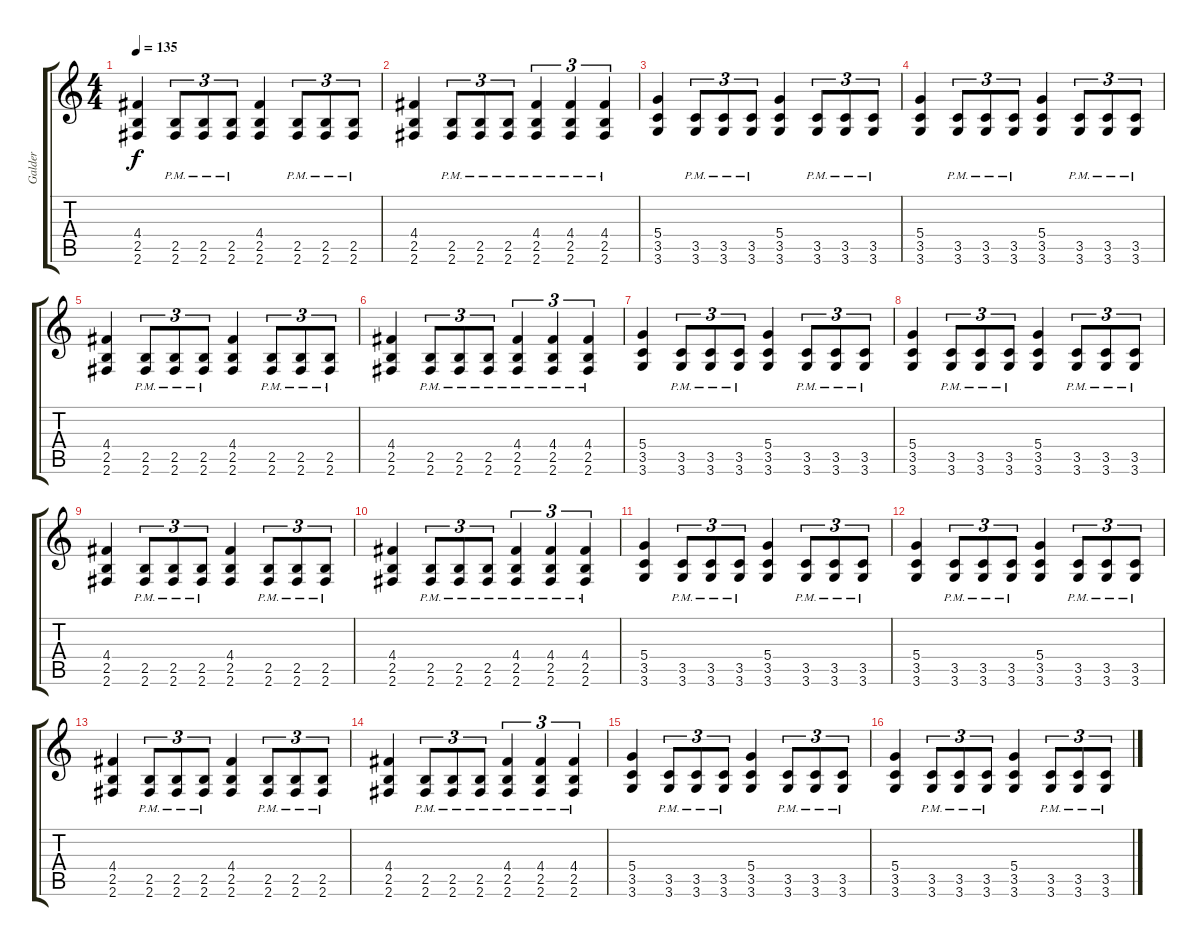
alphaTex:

\track ("Galder" "Galder") {instrument overdrivenguitar}
\staff {score tabs}
\tuning (E4 B3 G3 D3 A2 E2) {hide}
\ts (4 4)
\tempo 135
\clef g2
\ks c
(4.4 2.5 2.6).4{dy f} (2.5{pm} 2.6{pm}).8{tu (3 2)} (2.5{pm} 2.6{pm}).8{tu (3 2)} (2.5{pm} 2.6{pm}).8{tu (3 2)} (4.4 2.5 2.6).4 (2.5{pm} 2.6{pm}).8{tu (3 2)} (2.5{pm} 2.6{pm}).8{tu (3 2)} (2.5{pm} 2.6{pm}).8{tu (3 2)} |
(4.4 2.5 2.6).4 (2.5{pm} 2.6{pm}).8{tu (3 2)} (2.5{pm} 2.6{pm}).8{tu (3 2)} (2.5{pm} 2.6{pm}).8{tu (3 2)} (4.4{pm} 2.5{pm} 2.6{pm}).4{tu (3 2)} (4.4{pm} 2.5{pm} 2.6{pm}).4{tu (3 2)} (4.4{pm} 2.5{pm} 2.6{pm}).4{tu (3 2)} |
(5.4 3.5 3.6).4 (3.5{pm} 3.6{pm}).8{tu (3 2)} (3.5{pm} 3.6{pm}).8{tu (3 2)} (3.5{pm} 3.6{pm}).8{tu (3 2)} (5.4 3.5 3.6).4 (3.5{pm} 3.6{pm}).8{tu (3 2)} (3.5{pm} 3.6{pm}).8{tu (3 2)} (3.5{pm} 3.6{pm}).8{tu (3 2)} |
(5.4 3.5 3.6).4 (3.5{pm} 3.6{pm}).8{tu (3 2)} (3.5{pm} 3.6{pm}).8{tu (3 2)} (3.5{pm} 3.6{pm}).8{tu (3 2)} (5.4 3.5 3.6).4 (3.5{pm} 3.6{pm}).8{tu (3 2)} (3.5{pm} 3.6{pm}).8{tu (3 2)} (3.5{pm} 3.6{pm}).8{tu (3 2)} |
(4.4 2.5 2.6).4 (2.5{pm} 2.6{pm}).8{tu (3 2)} (2.5{pm} 2.6{pm}).8{tu (3 2)} (2.5{pm} 2.6{pm}).8{tu (3 2)} (4.4 2.5 2.6).4 (2.5{pm} 2.6{pm}).8{tu (3 2)} (2.5{pm} 2.6{pm}).8{tu (3 2)} (2.5{pm} 2.6{pm}).8{tu (3 2)} |
(4.4 2.5 2.6).4 (2.5{pm} 2.6{pm}).8{tu (3 2)} (2.5{pm} 2.6{pm}).8{tu (3 2)} (2.5{pm} 2.6{pm}).8{tu (3 2)} (4.4{pm} 2.5{pm} 2.6{pm}).4{tu (3 2)} (4.4{pm} 2.5{pm} 2.6{pm}).4{tu (3 2)} (4.4{pm} 2.5{pm} 2.6{pm}).4{tu (3 2)} |
(5.4 3.5 3.6).4 (3.5{pm} 3.6{pm}).8{tu (3 2)} (3.5{pm} 3.6{pm}).8{tu (3 2)} (3.5{pm} 3.6{pm}).8{tu (3 2)} (5.4 3.5 3.6).4 (3.5{pm} 3.6{pm}).8{tu (3 2)} (3.5{pm} 3.6{pm}).8{tu (3 2)} (3.5{pm} 3.6{pm}).8{tu (3 2)} |
(5.4 3.5 3.6).4 (3.5{pm} 3.6{pm}).8{tu (3 2)} (3.5{pm} 3.6{pm}).8{tu (3 2)} (3.5{pm} 3.6{pm}).8{tu (3 2)} (5.4 3.5 3.6).4 (3.5{pm} 3.6{pm}).8{tu (3 2)} (3.5{pm} 3.6{pm}).8{tu (3 2)} (3.5{pm} 3.6{pm}).8{tu (3 2)} |
(4.4 2.5 2.6).4 (2.5{pm} 2.6{pm}).8{tu (3 2)} (2.5{pm} 2.6{pm}).8{tu (3 2)} (2.5{pm} 2.6{pm}).8{tu (3 2)} (4.4 2.5 2.6).4 (2.5{pm} 2.6{pm}).8{tu (3 2)} (2.5{pm} 2.6{pm}).8{tu (3 2)} (2.5{pm} 2.6{pm}).8{tu (3 2)} |
(4.4 2.5 2.6).4 (2.5{pm} 2.6{pm}).8{tu (3 2)} (2.5{pm} 2.6{pm}).8{tu (3 2)} (2.5{pm} 2.6{pm}).8{tu (3 2)} (4.4{pm} 2.5{pm} 2.6{pm}).4{tu (3 2)} (4.4{pm} 2.5{pm} 2.6{pm}).4{tu (3 2)} (4.4{pm} 2.5{pm} 2.6{pm}).4{tu (3 2)} |
(5.4 3.5 3.6).4 (3.5{pm} 3.6{pm}).8{tu (3 2)} (3.5{pm} 3.6{pm}).8{tu (3 2)} (3.5{pm} 3.6{pm}).8{tu (3 2)} (5.4 3.5 3.6).4 (3.5{pm} 3.6{pm}).8{tu (3 2)} (3.5{pm} 3.6{pm}).8{tu (3 2)} (3.5{pm} 3.6{pm}).8{tu (3 2)} |
(5.4 3.5 3.6).4 (3.5{pm} 3.6{pm}).8{tu (3 2)} (3.5{pm} 3.6{pm}).8{tu (3 2)} (3.5{pm} 3.6{pm}).8{tu (3 2)} (5.4 3.5 3.6).4 (3.5{pm} 3.6{pm}).8{tu (3 2)} (3.5{pm} 3.6{pm}).8{tu (3 2)} (3.5{pm} 3.6{pm}).8{tu (3 2)} |
(4.4 2.5 2.6).4 (2.5{pm} 2.6{pm}).8{tu (3 2)} (2.5{pm} 2.6{pm}).8{tu (3 2)} (2.5{pm} 2.6{pm}).8{tu (3 2)} (4.4 2.5 2.6).4 (2.5{pm} 2.6{pm}).8{tu (3 2)} (2.5{pm} 2.6{pm}).8{tu (3 2)} (2.5{pm} 2.6{pm}).8{tu (3 2)} |
(4.4 2.5 2.6).4 (2.5{pm} 2.6{pm}).8{tu (3 2)} (2.5{pm} 2.6{pm}).8{tu (3 2)} (2.5{pm} 2.6{pm}).8{tu (3 2)} (4.4{pm} 2.5{pm} 2.6{pm}).4{tu (3 2)} (4.4{pm} 2.5{pm} 2.6{pm}).4{tu (3 2)} (4.4{pm} 2.5{pm} 2.6{pm}).4{tu (3 2)} |
(5.4 3.5 3.6).4 (3.5{pm} 3.6{pm}).8{tu (3 2)} (3.5{pm} 3.6{pm}).8{tu (3 2)} (3.5{pm} 3.6{pm}).8{tu (3 2)} (5.4 3.5 3.6).4 (3.5{pm} 3.6{pm}).8{tu (3 2)} (3.5{pm} 3.6{pm}).8{tu (3 2)} (3.5{pm} 3.6{pm}).8{tu (3 2)} |
(5.4 3.5 3.6).4 (3.5{pm} 3.6{pm}).8{tu (3 2)} (3.5{pm} 3.6{pm}).8{tu (3 2)} (3.5{pm} 3.6{pm}).8{tu (3 2)} (5.4 3.5 3.6).4 (3.5{pm} 3.6{pm}).8{tu (3 2)} (3.5{pm} 3.6{pm}).8{tu (3 2)} (3.5{pm} 3.6{pm}).8{tu (3 2)}
